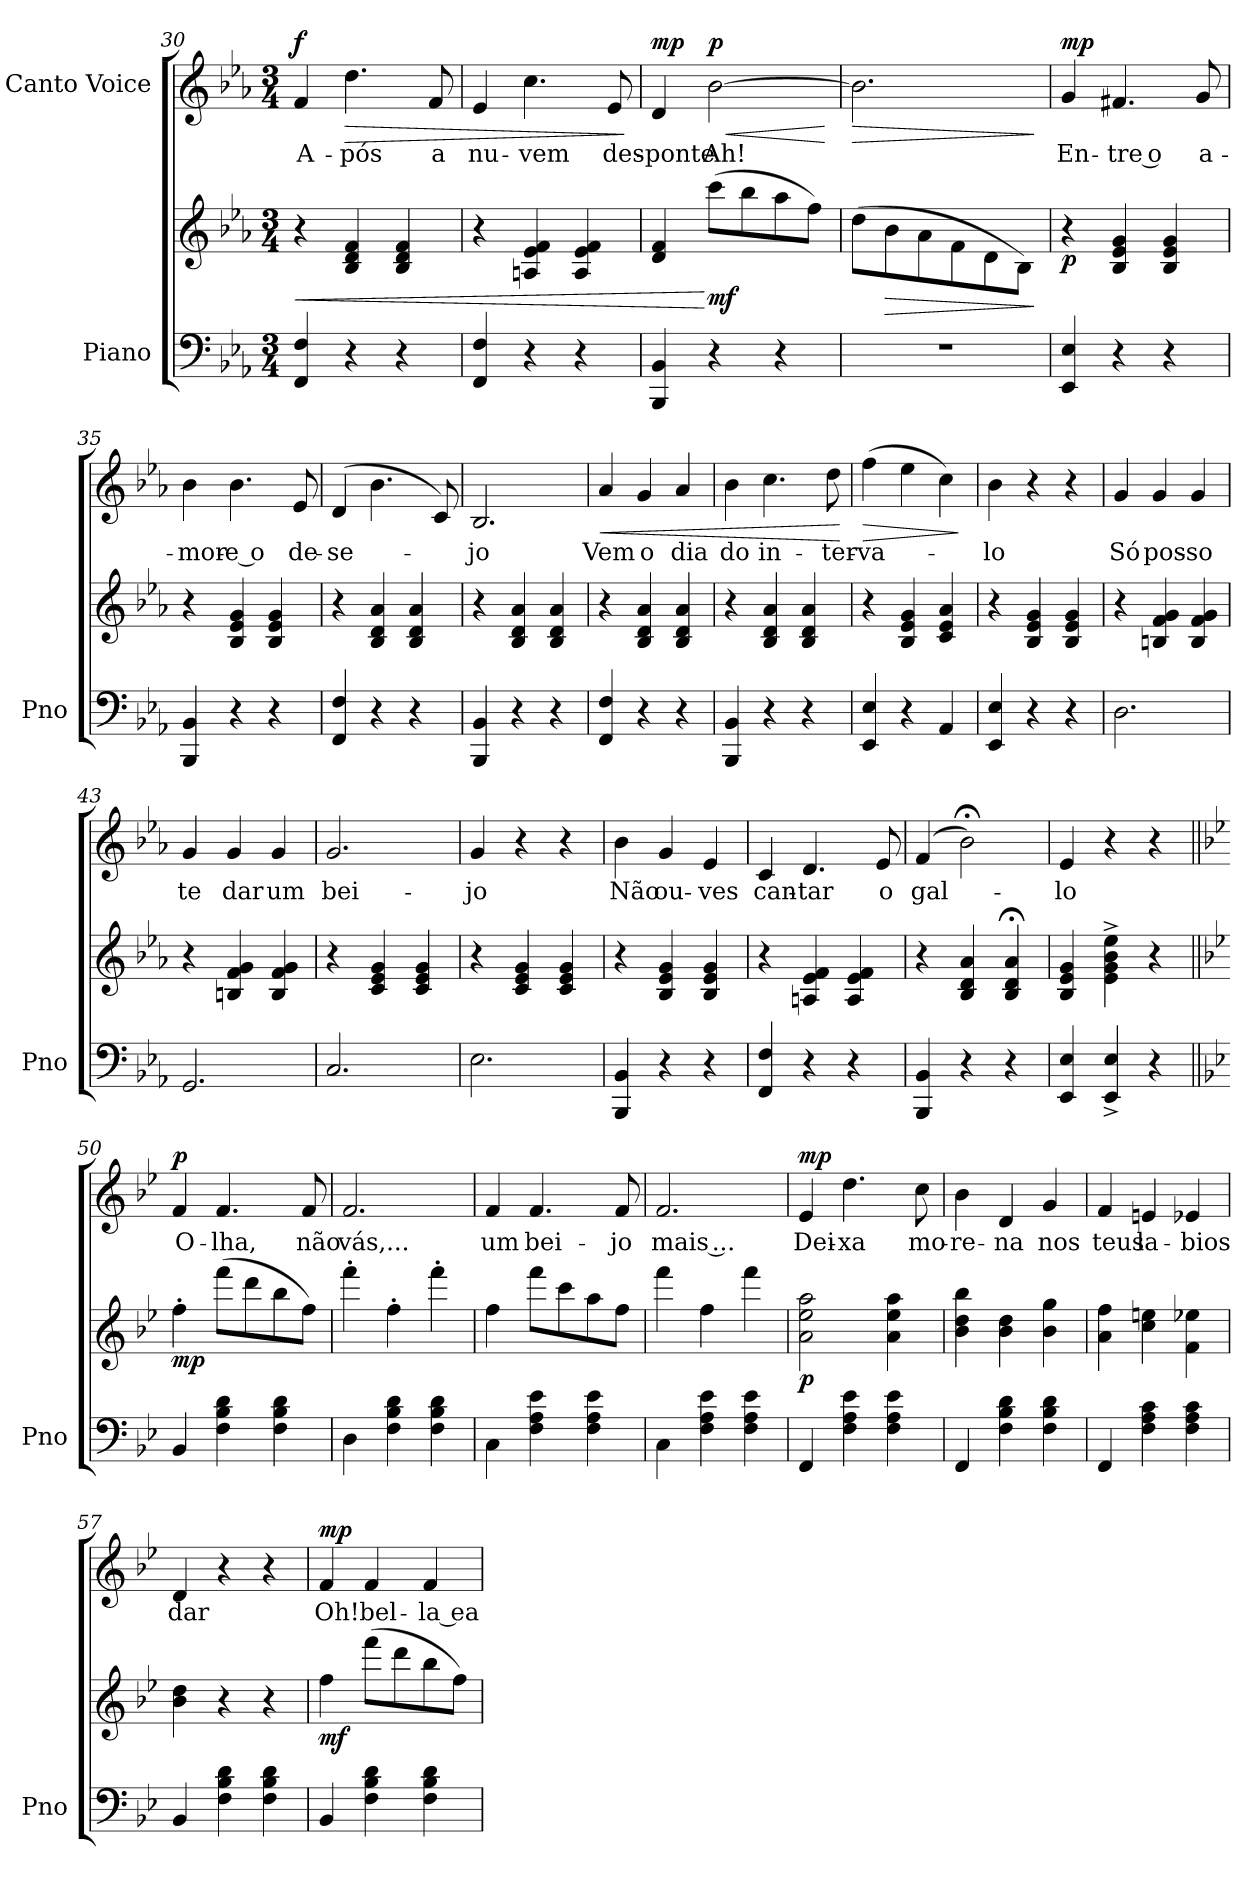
**kern	**kern	**dynam	**kern	**text	**dynam
*part2	*part2	*part2	*part1	*part1	*part1
*staff3	*staff2	*staff2/3	*staff1	*staff1	*staff1
*I"Piano	*	*	*I"Canto Voice	*	*
*I'Pno	*	*	*	*	*
!!LO:PB:g=z
*clefF4	*clefG2	*	*clefG2	*	*
*k[b-e-a-]	*k[b-e-a-]	*	*k[b-e-a-]	*	*
*M3/4	*M3/4	*	*M3/4	*	*
=30	=30	=30	=30	=30	=30
!	!	!LO:HP:b	!	!LO:LY:b	!LO:DY:a
4FF/ 4F/	4r	<	4f/	A-	f
!	!	!	!	!LO:LY:b	!LO:HP:b
4r	4B-/ 4d/ 4f/	.	4.dd\	-pós	>
4r	4B-/ 4d/ 4f/	.	.	.	.
!	!	!	!	!LO:LY:b	!
.	.	.	8f/	a	.
=31	=31	=31	=31	=31	=31
!	!	!	!	!LO:LY:b	!
4FF/ 4F/	4r	.	4e-/	nu-	.
!	!	!	!	!LO:LY:b	!
4r	4An/ 4e-/ 4f/	.	4.cc\	-vem	.
4r	4A/ 4e-/ 4f/	.	.	.	.
!	!	!	!	!LO:LY:b	!
.	.	.	8e-/	des-	.
.	.	.	.	.	]
=32	=32	=32	=32	=32	=32
!	!	!	!	!LO:LY:b	!LO:DY:a
4BBB-/ 4BB-/	4d/ 4f/	.	4d/	-ponte	mp
!	!	!LO:DY:n=1:b	!	!LO:LY:b	!LO:HP:b
!	!	!	!	!	!LO:DY:n=1:a
4r	(>8ccc\L	[ mf	[2b-\	Ah!	< p
.	8bb-\	.	.	.	.
4r	8aa-\	.	.	.	.
.	8ff\J)	.	.	.	.
.	.	.	.	.	[
=33	=33	=33	=33	=33	=33
!	!	!	!	!	!LO:HP:b
2.r	(>8dd\L	.	2.b-\]	.	>
!	!	!LO:HP:b	!	!	!
.	8b-\	>	.	.	.
.	8a-\	.	.	.	.
.	8f\	.	.	.	.
.	8d\	.	.	.	.
.	8B-\J)	.	.	.	.
.	.	]	.	.	]
=34	=34	=34	=34	=34	=34
!	!	!LO:DY:b	!	!LO:LY:b	!LO:DY:a
4EE-/ 4E-/	4r	p	4g/	En-	mp
!	!	!	!	!LO:LY:b	!
4r	4B-/ 4e-/ 4g/	.	4.f#X/	tre o	.
4r	4B-/ 4e-/ 4g/	.	.	.	.
!	!	!	!	!LO:LY:b	!
.	.	.	8g/	a-	.
=35	=35	=35	=35	=35	=35
!	!	!	!	!LO:LY:b	!
4BBB-/ 4BB-/	4r	.	4b-\	-mor-	.
!	!	!	!	!LO:LY:b	!
4r	4B-/ 4e-/ 4g/	.	4.b-\	e o	.
4r	4B-/ 4e-/ 4g/	.	.	.	.
!	!	!	!	!LO:LY:b	!
.	.	.	8e-/	de-	.
!!LO:LB:g=z
=36	=36	=36	=36	=36	=36
!	!	!	!	!LO:LY:b	!
4FF/ 4F/	4r	.	(<4d/	-se-	.
4r	4B-/ 4d/ 4a-/	.	4.b-\	.	.
4r	4B-/ 4d/ 4a-/	.	.	.	.
.	.	.	8c/)	.	.
=37	=37	=37	=37	=37	=37
!	!	!	!	!LO:LY:b	!
4BBB-/ 4BB-/	4r	.	2.B-/	-jo	.
4r	4B-/ 4d/ 4a-/	.	.	.	.
4r	4B-/ 4d/ 4a-/	.	.	.	.
=38	=38	=38	=38	=38	=38
!	!	!	!	!LO:LY:b	!LO:HP:b
4FF/ 4F/	4r	.	4a-/	Vem	<
!	!	!	!	!LO:LY:b	!
4r	4B-/ 4d/ 4a-/	.	4g/	o	.
!	!	!	!	!LO:LY:b	!
4r	4B-/ 4d/ 4a-/	.	4a-/	dia	.
=39	=39	=39	=39	=39	=39
!	!	!	!	!LO:LY:b	!
4BBB-/ 4BB-/	4r	.	4b-\	do	.
!	!	!	!	!LO:LY:b	!
4r	4B-/ 4d/ 4a-/	.	4.cc\	in-	.
4r	4B-/ 4d/ 4a-/	.	.	.	.
!	!	!	!	!LO:LY:b	!
.	.	.	8dd\	-ter-	.
.	.	.	.	.	[
=40	=40	=40	=40	=40	=40
!	!	!	!	!LO:LY:b	!LO:HP:b
4EE-/ 4E-/	4r	.	(>4ff\	-va-	>
4r	4B-/ 4e-/ 4g/	.	4ee-\	.	.
4AA-/	4c/ 4e-/ 4a-/	.	4cc\)	.	.
.	.	.	.	.	]
=41	=41	=41	=41	=41	=41
!	!	!	!	!LO:LY:b	!
4EE-/ 4E-/	4r	.	4b-\	-lo	.
4r	4B-/ 4e-/ 4g/	.	4r	.	.
4r	4B-/ 4e-/ 4g/	.	4r	.	.
=42	=42	=42	=42	=42	=42
!	!	!	!	!LO:LY:b	!
2.D\	4r	.	4g/	Só	.
!	!	!	!	!LO:LY:b	!
.	4Bn/ 4f/ 4g/	.	4g/	pos-	.
!	!	!	!	!LO:LY:b	!
.	4B/ 4f/ 4g/	.	4g/	-so	.
!!LO:LB:g=z
=43	=43	=43	=43	=43	=43
!	!	!	!	!LO:LY:b	!
2.GG/	4r	.	4g/	te	.
!	!	!	!	!LO:LY:b	!
.	4Bn/ 4f/ 4g/	.	4g/	dar	.
!	!	!	!	!LO:LY:b	!
.	4B/ 4f/ 4g/	.	4g/	um	.
=44	=44	=44	=44	=44	=44
!	!	!	!	!LO:LY:b	!
2.C/	4r	.	2.g/	bei-	.
.	4c/ 4e-/ 4g/	.	.	.	.
.	4c/ 4e-/ 4g/	.	.	.	.
=45	=45	=45	=45	=45	=45
!	!	!	!	!LO:LY:b	!
2.E-\	4r	.	4g/	-jo	.
.	4c/ 4e-/ 4g/	.	4r	.	.
.	4c/ 4e-/ 4g/	.	4r	.	.
=46	=46	=46	=46	=46	=46
!	!	!	!	!LO:LY:b	!
4BBB-/ 4BB-/	4r	.	4b-\	Não	.
!	!	!	!	!LO:LY:b	!
4r	4B-/ 4e-/ 4g/	.	4g/	ou-	.
!	!	!	!	!LO:LY:b	!
4r	4B-/ 4e-/ 4g/	.	4e-/	-ves	.
=47	=47	=47	=47	=47	=47
!	!	!	!	!LO:LY:b	!
4FF/ 4F/	4r	.	4c/	can-	.
!	!	!	!	!LO:LY:b	!
4r	4An/ 4e-/ 4f/	.	4.d/	-tar	.
4r	4A/ 4e-/ 4f/	.	.	.	.
!	!	!	!	!LO:LY:b	!
.	.	.	8e-/	o	.
=48	=48	=48	=48	=48	=48
!	!	!	!	!LO:LY:b	!
4BBB-/ 4BB-/	4r	.	(>4f/	gal-	.
4r	4B-/ 4d/ 4a-/	.	2b-;<\)	.	.
4r	4B-/;< 4d/;< 4a-/;<	.	.	.	.
=49	=49	=49	=49	=49	=49
!	!	!	!	!LO:LY:b	!
4EE-/ 4E-/	4B-/ 4e-/ 4g/	.	4e-/	-lo	.
4EE-/^ 4E-/^	4e-\^ 4g\^ 4b-\^ 4ee-\^	.	4r	.	.
4r	4r	.	4r	.	.
!!LO:LB:g=z
=50||	=50||	=50||	=50||	=50||	=50||
*k[b-e-]	*k[b-e-]	*	*k[b-e-]	*	*
!	!	!LO:DY:b	!	!LO:LY:b	!LO:DY:a
4BB-/	4ff'\	mp	4f/	O-	p
!	!	!	!	!LO:LY:b	!
4F\ 4B-\ 4d\	(>8fff\L	.	4.f/	-lha,	.
.	8ddd\	.	.	.	.
4F\ 4B-\ 4d\	8bb-\	.	.	.	.
!	!	!	!	!LO:LY:b	!
.	8ff\J)	.	8f/	não	.
=51	=51	=51	=51	=51	=51
!	!	!	!	!LO:LY:b	!
4D\	4fff'\	.	2.f/	vás,...	.
4F\ 4B-\ 4d\	4ff'\	.	.	.	.
4F\ 4B-\ 4d\	4fff'\	.	.	.	.
=52	=52	=52	=52	=52	=52
!	!	!	!	!LO:LY:b	!
4C\	4ff\	.	4f/	um	.
!	!	!	!	!LO:LY:b	!
4F\ 4A\ 4e-\	8fff\L	.	4.f/	bei-	.
.	8ccc\	.	.	.	.
4F\ 4A\ 4e-\	8aa\	.	.	.	.
!	!	!	!	!LO:LY:b	!
.	8ff\J	.	8f/	-jo	.
=53	=53	=53	=53	=53	=53
!	!	!	!	!LO:LY:b	!
4C\	4fff\	.	2.f/	mais ...	.
4F\ 4A\ 4e-\	4ff\	.	.	.	.
4F\ 4A\ 4e-\	4fff\	.	.	.	.
=54	=54	=54	=54	=54	=54
!	!	!LO:DY:b	!	!LO:LY:b	!LO:DY:a
4FF/	2a\ 2ee-\ 2aa\	p	4e-/	Dei-	mp
!	!	!	!	!LO:LY:b	!
4F\ 4A\ 4e-\	.	.	4.dd\	-xa	.
4F\ 4A\ 4e-\	4a\ 4ee-\ 4aa\	.	.	.	.
!	!	!	!	!LO:LY:b	!
.	.	.	8cc\	mo-	.
=55	=55	=55	=55	=55	=55
!	!	!	!	!LO:LY:b	!
4FF/	4b-\ 4dd\ 4bb-\	.	4b-\	-re-	.
!	!	!	!	!LO:LY:b	!
4F\ 4B-\ 4d\	4b-\ 4dd\	.	4d/	-na	.
!	!	!	!	!LO:LY:b	!
4F\ 4B-\ 4d\	4b-\ 4gg\	.	4g/	nos	.
=56	=56	=56	=56	=56	=56
!	!	!	!	!LO:LY:b	!
4FF/	4a\ 4ff\	.	4f/	teus	.
!	!	!	!	!LO:LY:b	!
4F\ 4A\ 4c\	4cc\ 4een\	.	4en/	la-	.
!	!	!	!	!LO:LY:b	!
4F\ 4A\ 4c\	4f\ 4ee-X\	.	4e-X/	-bios	.
=57	=57	=57	=57	=57	=57
!	!	!	!	!LO:LY:b	!
4BB-/	4b-\ 4dd\	.	4d/	dar	.
4F\ 4B-\ 4d\	4r	.	4r	.	.
4F\ 4B-\ 4d\	4r	.	4r	.	.
!!LO:PB:g=z
=58	=58	=58	=58	=58	=58
!	!	!LO:DY:b	!	!LO:LY:b	!LO:DY:a
4BB-/	4ff\	mf	4f/	Oh!	mp
!	!	!	!	!LO:LY:b	!
4F\ 4B-\ 4d\	(>8fff\L	.	4f/	bel-	.
.	8ddd\	.	.	.	.
!	!	!	!	!LO:LY:b	!
4F\ 4B-\ 4d\	8bb-\	.	4f/	la ea	.
.	8ff\J)	.	.	.	.
=	=	=	=	=	=
*-	*-	*-	*-	*-	*-
